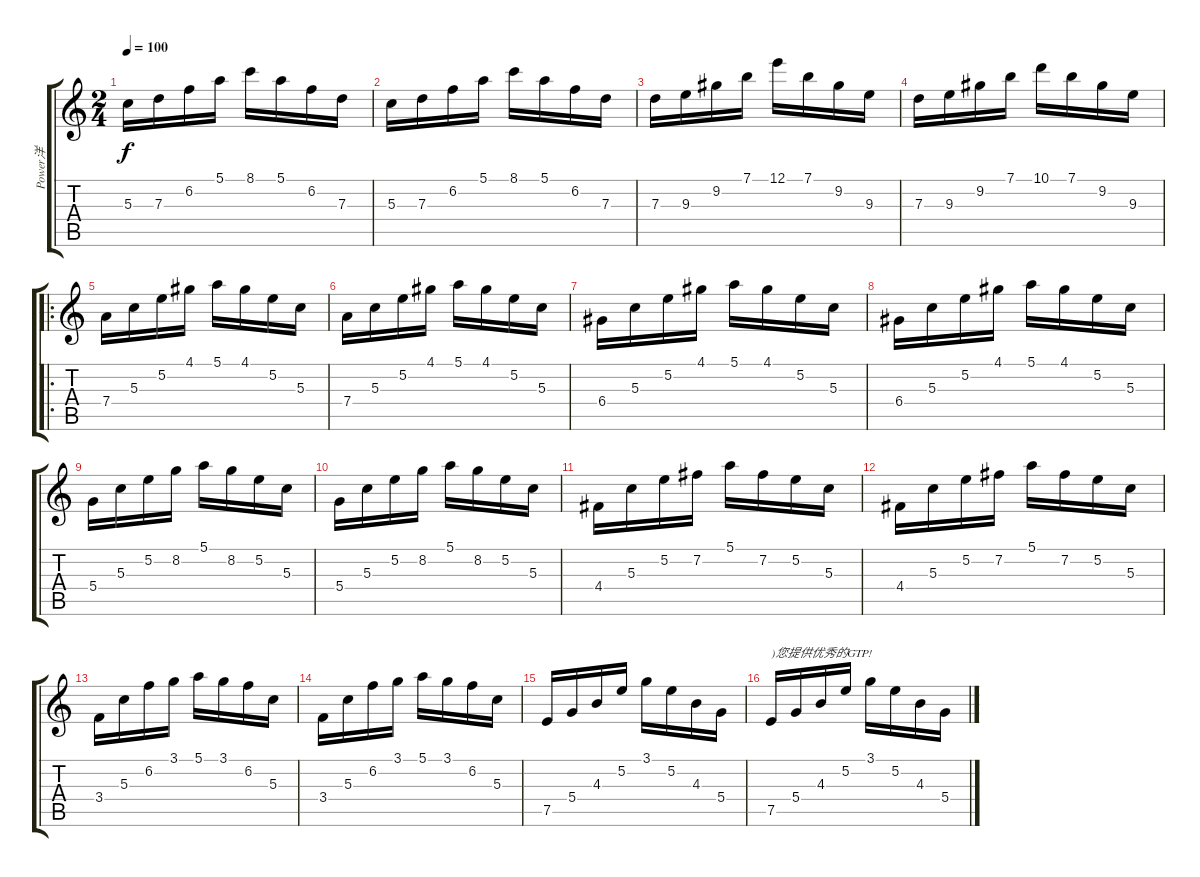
\track ("Power洋" "Power洋") {instrument overdrivenguitar}
\staff {score tabs}
\tuning (E4 B3 G3 D3 A2 E2) {hide}
\ts (2 4)
\tempo 100
\clef g2
\ks c
5.3.16{dy f} 7.3.16 6.2.16 5.1.16 8.1.16 5.1.16 6.2.16 7.3.16 |
5.3.16 7.3.16 6.2.16 5.1.16 8.1.16 5.1.16 6.2.16 7.3.16 |
7.3.16 9.3.16 9.2.16 7.1.16 12.1.16 7.1.16 9.2.16 9.3.16 |
7.3.16 9.3.16 9.2.16 7.1.16 10.1.16 7.1.16 9.2.16 9.3.16 |
\ro
7.4.16 5.3.16 5.2.16 4.1.16 5.1.16 4.1.16 5.2.16 5.3.16 |
7.4.16 5.3.16 5.2.16 4.1.16 5.1.16 4.1.16 5.2.16 5.3.16 |
6.4.16 5.3.16 5.2.16 4.1.16 5.1.16 4.1.16 5.2.16 5.3.16 |
6.4.16 5.3.16 5.2.16 4.1.16 5.1.16 4.1.16 5.2.16 5.3.16 |
5.4.16 5.3.16 5.2.16 8.2.16 5.1.16 8.2.16 5.2.16 5.3.16 |
5.4.16 5.3.16 5.2.16 8.2.16 5.1.16 8.2.16 5.2.16 5.3.16 |
4.4.16 5.3.16 5.2.16 7.2.16 5.1.16 7.2.16 5.2.16 5.3.16 |
4.4.16 5.3.16 5.2.16 7.2.16 5.1.16 7.2.16 5.2.16 5.3.16 |
3.4.16 5.3.16 6.2.16 3.1.16 5.1.16 3.1.16 6.2.16 5.3.16 |
3.4.16 5.3.16 6.2.16 3.1.16 5.1.16 3.1.16 6.2.16 5.3.16 |
7.5.16 5.4.16 4.3.16 5.2.16 3.1.16 5.2.16 4.3.16 5.4.16 |
7.5.16{txt ")您提供优秀的GTP!"} 5.4.16 4.3.16 5.2.16 3.1.16 5.2.16 4.3.16 5.4.16
